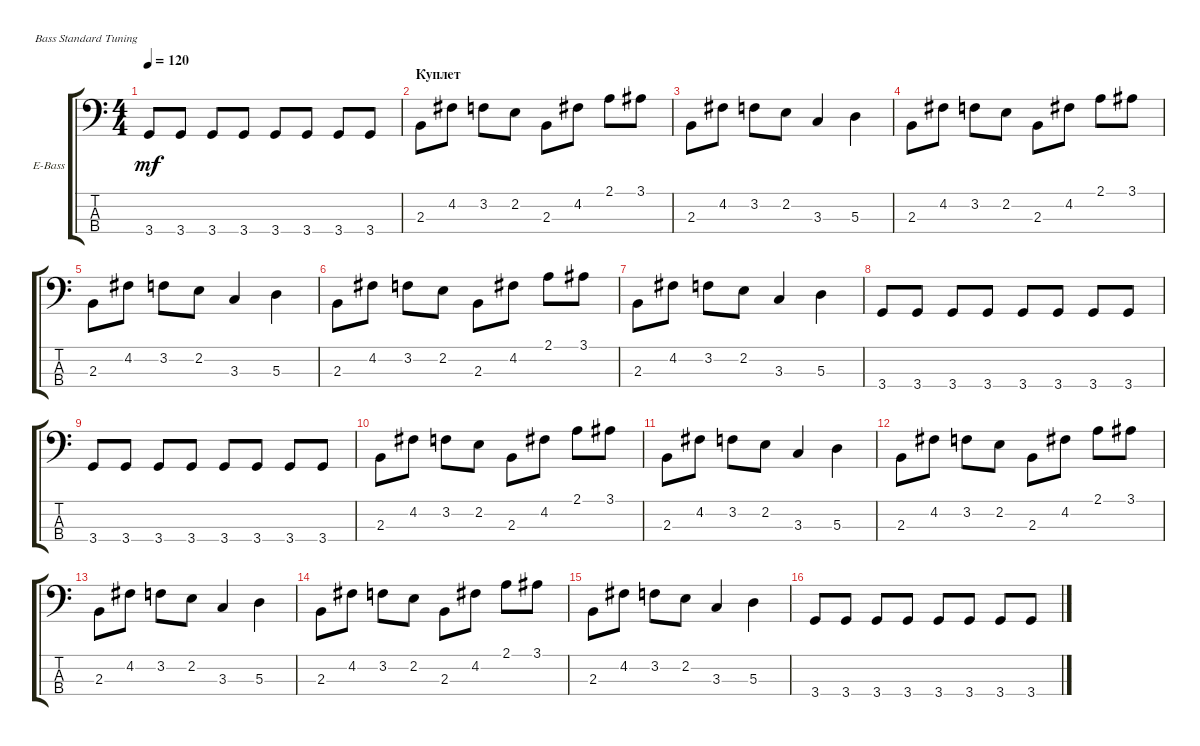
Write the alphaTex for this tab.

\defaultSystemsLayout 4
\bracketExtendMode groupsimilarinstruments
\firstSystemTrackNameOrientation horizontal
\otherSystemsTrackNameOrientation horizontal
\track ("Electric Bass" "E-Bass") {instrument electricbassfinger}
\staff {score tabs}
\tuning (G2 D2 A1 E1)
\ts (4 4)
\tempo 120
\clef f4
\scale
0.333333
\ks c
3.4.8{dy mf} 3.4.8 3.4.8 3.4.8 3.4.8 3.4.8 3.4.8 3.4.8 |
\section ("" "Куплет")
\scale
0.333333 2.3.8 4.2.8 3.2.8 2.2.8 2.3.8 4.2.8 2.1.8 3.1.8 |
\scale
0.333333 2.3.8 4.2.8 3.2.8 2.2.8 3.3.4 5.3.4 |
\scale
0.333333 2.3.8 4.2.8 3.2.8 2.2.8 2.3.8 4.2.8 2.1.8 3.1.8 |
\scale
0.333333 2.3.8 4.2.8 3.2.8 2.2.8 3.3.4 5.3.4 |
2.3.8 4.2.8 3.2.8 2.2.8 2.3.8 4.2.8 2.1.8 3.1.8 |
2.3.8 4.2.8 3.2.8 2.2.8 3.3.4 5.3.4 |
3.4.8 3.4.8 3.4.8 3.4.8 3.4.8 3.4.8 3.4.8 3.4.8 |
3.4.8 3.4.8 3.4.8 3.4.8 3.4.8 3.4.8 3.4.8 3.4.8 |
2.3.8 4.2.8 3.2.8 2.2.8 2.3.8 4.2.8 2.1.8 3.1.8 |
2.3.8 4.2.8 3.2.8 2.2.8 3.3.4 5.3.4 |
2.3.8 4.2.8 3.2.8 2.2.8 2.3.8 4.2.8 2.1.8 3.1.8 |
2.3.8 4.2.8 3.2.8 2.2.8 3.3.4 5.3.4 |
2.3.8 4.2.8 3.2.8 2.2.8 2.3.8 4.2.8 2.1.8 3.1.8 |
2.3.8 4.2.8 3.2.8 2.2.8 3.3.4 5.3.4 |
3.4.8 3.4.8 3.4.8 3.4.8 3.4.8 3.4.8 3.4.8 3.4.8
